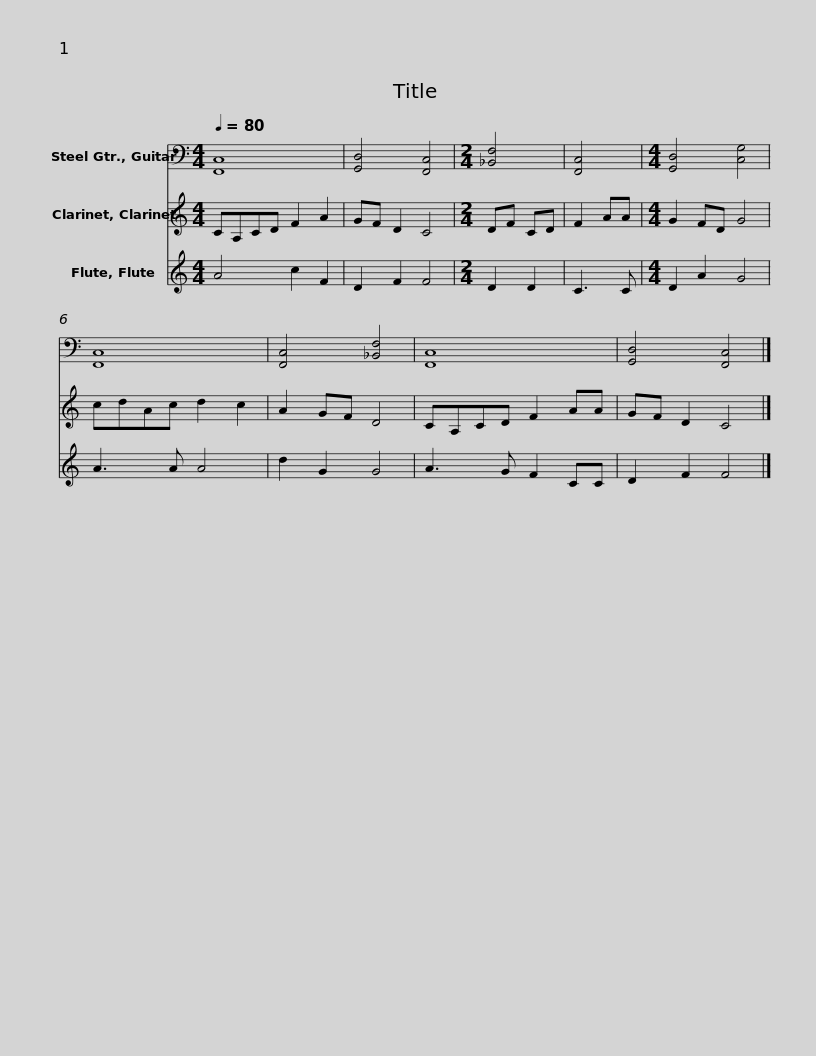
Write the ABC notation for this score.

X:1
%%score 1 2 3
L:1/8
Q:1/4=80
M:4/4
I:linebreak $
K:C
V:1 bass
V:2 treble
V:3 treble
V:1
 [F,,C,]8 | [G,,D,]4 [F,,C,]4 |[M:2/4] [_B,,F,]4 | [F,,C,]4 |[M:4/4] [G,,D,]4 [C,G,]4 | %5
 [F,,C,]8 |$ [F,,C,]4 [_B,,F,]4 | [F,,C,]8 | [G,,D,]4 [F,,C,]4 |] %9
V:2
 CA,CD F2 A2 | GF D2 C4 |[M:2/4] DF CD | F2 AA |[M:4/4] G2 FD G4 | %5
 cdAc d2 c2 |$ A2 GF D4 | CA,CD F2 AA | GF D2 C4 |] %9
V:3
 A4 c2 F2 | D2 F2 F4 |[M:2/4] D2 D2 | C3 C |[M:4/4] D2 A2 G4 | %5
 A3 A A4 |$ d2 G2 G4 | A3 G F2 CC | D2 F2 F4 |] %9
